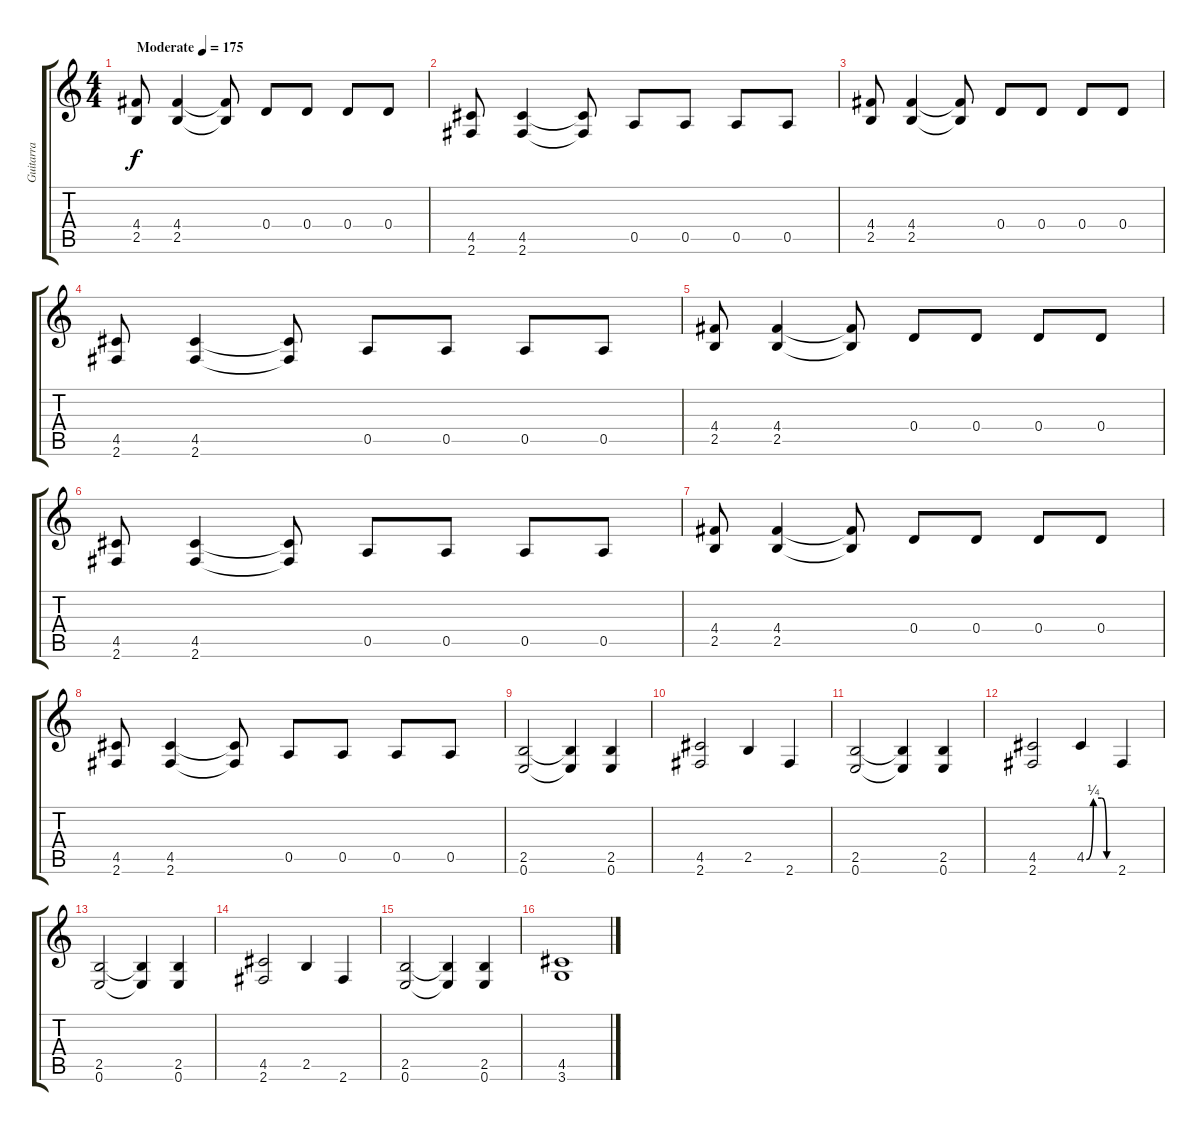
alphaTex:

\track ("Guitarra" "Guitarra") {instrument overdrivenguitar}
\staff {score tabs}
\tuning (E4 B3 G3 D3 A2 E2) {hide}
\ts (4 4)
\tempo (175 "Moderate")
\clef g2
\ks c
(4.4 2.5).8{dy f instrument overdrivenguitar} (4.4 2.5).4 (4.4{t} 2.5{t}).8 0.4.8 0.4.8 0.4.8 0.4.8 |
(4.5 2.6).8 (4.5 2.6).4 (4.5{t} 2.6{t}).8 0.5.8 0.5.8 0.5.8 0.5.8 |
(4.4 2.5).8 (4.4 2.5).4 (4.4{t} 2.5{t}).8 0.4.8 0.4.8 0.4.8 0.4.8 |
(4.5 2.6).8 (4.5 2.6).4 (4.5{t} 2.6{t}).8 0.5.8 0.5.8 0.5.8 0.5.8 |
(4.4 2.5).8 (4.4 2.5).4 (4.4{t} 2.5{t}).8 0.4.8 0.4.8 0.4.8 0.4.8 |
(4.5 2.6).8 (4.5 2.6).4 (4.5{t} 2.6{t}).8 0.5.8 0.5.8 0.5.8 0.5.8 |
(4.4 2.5).8 (4.4 2.5).4 (4.4{t} 2.5{t}).8 0.4.8 0.4.8 0.4.8 0.4.8 |
(4.5 2.6).8 (4.5 2.6).4 (4.5{t} 2.6{t}).8 0.5.8 0.5.8 0.5.8 0.5.8 |
(2.5 0.6).2 (2.5{t} 0.6{t}).4 (2.5 0.6).4 |
(4.5 2.6).2 2.5.4 2.6.4 |
(2.5 0.6).2 (2.5{t} 0.6{t}).4 (2.5 0.6).4 |
(4.5 2.6).2 4.5{be (custom 0 0 15 1 33 1 44 0 60 0)}.4 2.6.4 |
(2.5 0.6).2 (2.5{t} 0.6{t}).4 (2.5 0.6).4 |
(4.5 2.6).2 2.5.4 2.6.4 |
(2.5 0.6).2 (2.5{t} 0.6{t}).4 (2.5 0.6).4 |
(4.5 3.6).1
